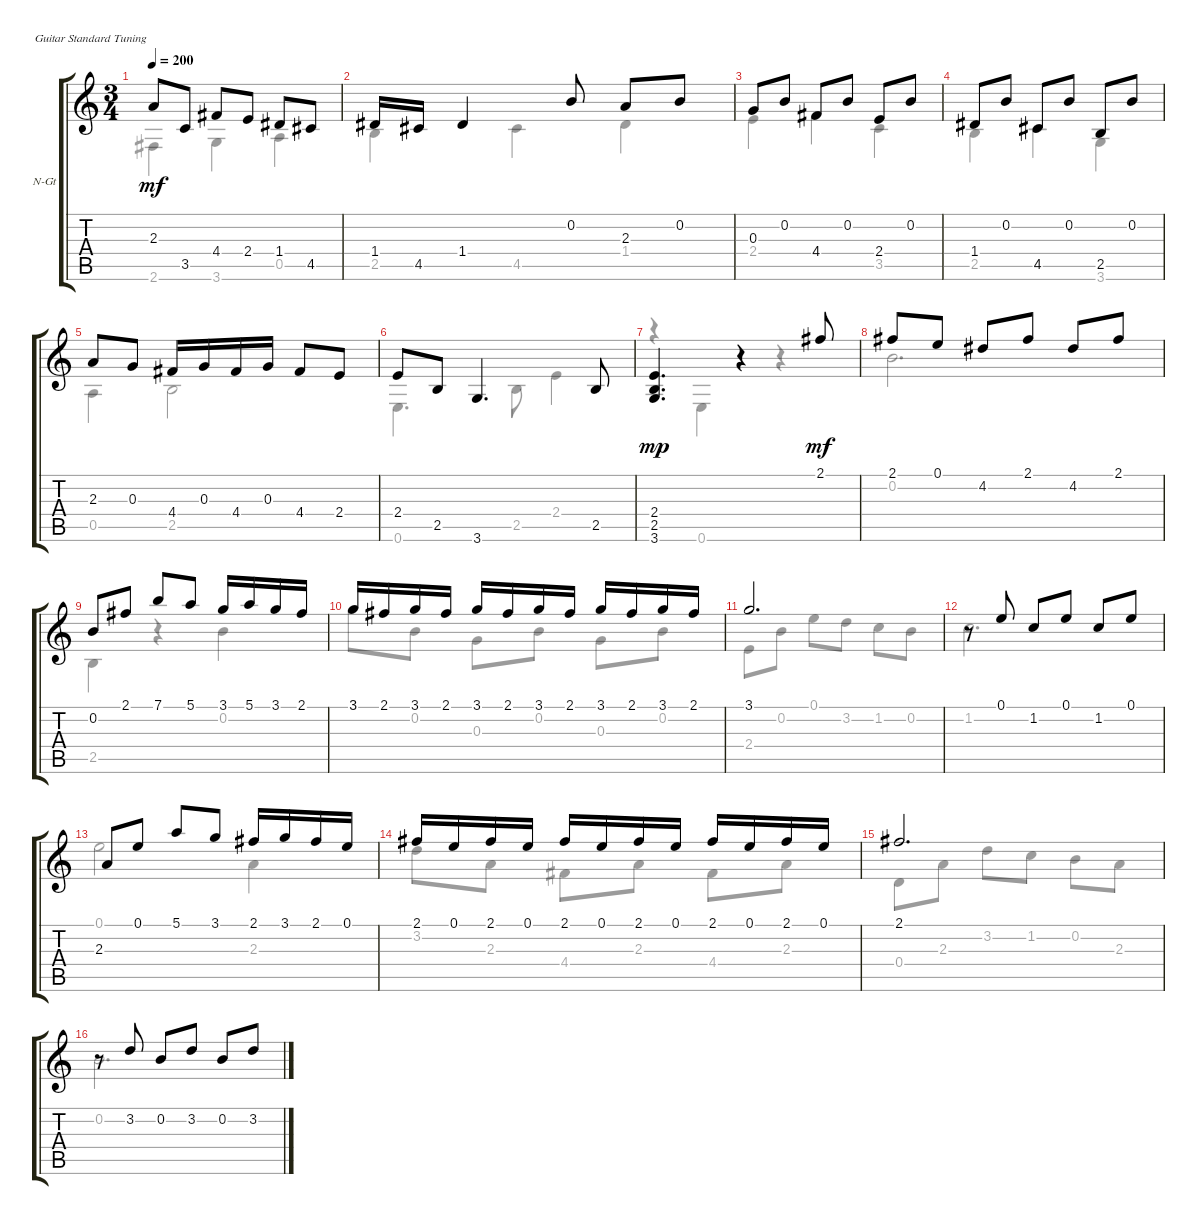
\bracketExtendMode groupsimilarinstruments
\firstSystemTrackNameOrientation horizontal
\otherSystemsTrackNameOrientation horizontal
\track ("Guitar solo" "N-Gt") {instrument acousticguitarnylon}
\staff {score tabs}
\tuning (E4 B3 G3 D3 A2 E2)
\voice
\ts (3 4)
\tempo 200
\clef g2
\ks c
2.3.8{dy mf} 3.5.8 4.4.8 2.4.8 1.4.8 4.5.8 |
1.4.16 4.5.16 1.4.4 0.2.8 2.3.8 0.2.8 |
0.3.8 0.2.8 4.4.8 0.2.8 2.4.8 0.2.8 |
1.4.8 0.2.8 4.5.8 0.2.8 2.5.8 0.2.8 |
2.3.8 0.3.8 4.4.16 0.3.16 4.4.16 0.3.16 4.4.8 2.4.8 |
2.4.8 2.5.8 3.6.4{d} 2.5.8 |
(2.4 2.5 3.6).4{d dy mp} r.4 2.1.8{dy mf} |
2.1.8 0.1.8 4.2.8 2.1.8 4.2.8 2.1.8 |
0.2.8 2.1.8 7.1.8 5.1.8 3.1.16 5.1.16 3.1.16 2.1.16 |
3.1.16 2.1.16 3.1.16 2.1.16 3.1.16 2.1.16 3.1.16 2.1.16 3.1.16 2.1.16 3.1.16 2.1.16 |
3.1.2{d} |
r.8 0.1.8 1.2.8 0.1.8 1.2.8 0.1.8 |
2.3.8 0.1.8 5.1.8 3.1.8 2.1.16 3.1.16 2.1.16 0.1.16 |
2.1.16 0.1.16 2.1.16 0.1.16 2.1.16 0.1.16 2.1.16 0.1.16 2.1.16 0.1.16 2.1.16 0.1.16 |
2.1.2{d} |
r.8 3.2.8 0.2.8 3.2.8 0.2.8 3.2.8
\voice
\clef g2
\ottava regular
\simile none
\ks c
2.6.4{dy mf} 3.6.4 0.5.4 |
2.5.4 4.5.4 1.4.4 |
2.4.4 4.4.4 3.5.4 |
2.5.4 4.5.4 3.6.4 |
0.5.4 2.5.2 |
0.6.4{d} 2.5.8 2.4.4 |
r.4 0.6.4 r.4 |
0.2.2{d} |
2.5.4 r.4 0.2.4 |
3.1.8 0.2.8 0.3.8 0.2.8 0.3.8 0.2.8 |
2.4.8 0.2.8 0.1.8 3.2.8 1.2.8 0.2.8 |
1.2.2{d} |
0.1.2 2.3.4 |
3.2.8 2.3.8 4.4.8 2.3.8 4.4.8 2.3.8 |
0.4.8 2.3.8 3.2.8 1.2.8 0.2.8 2.3.8 |
0.2.2{d}
